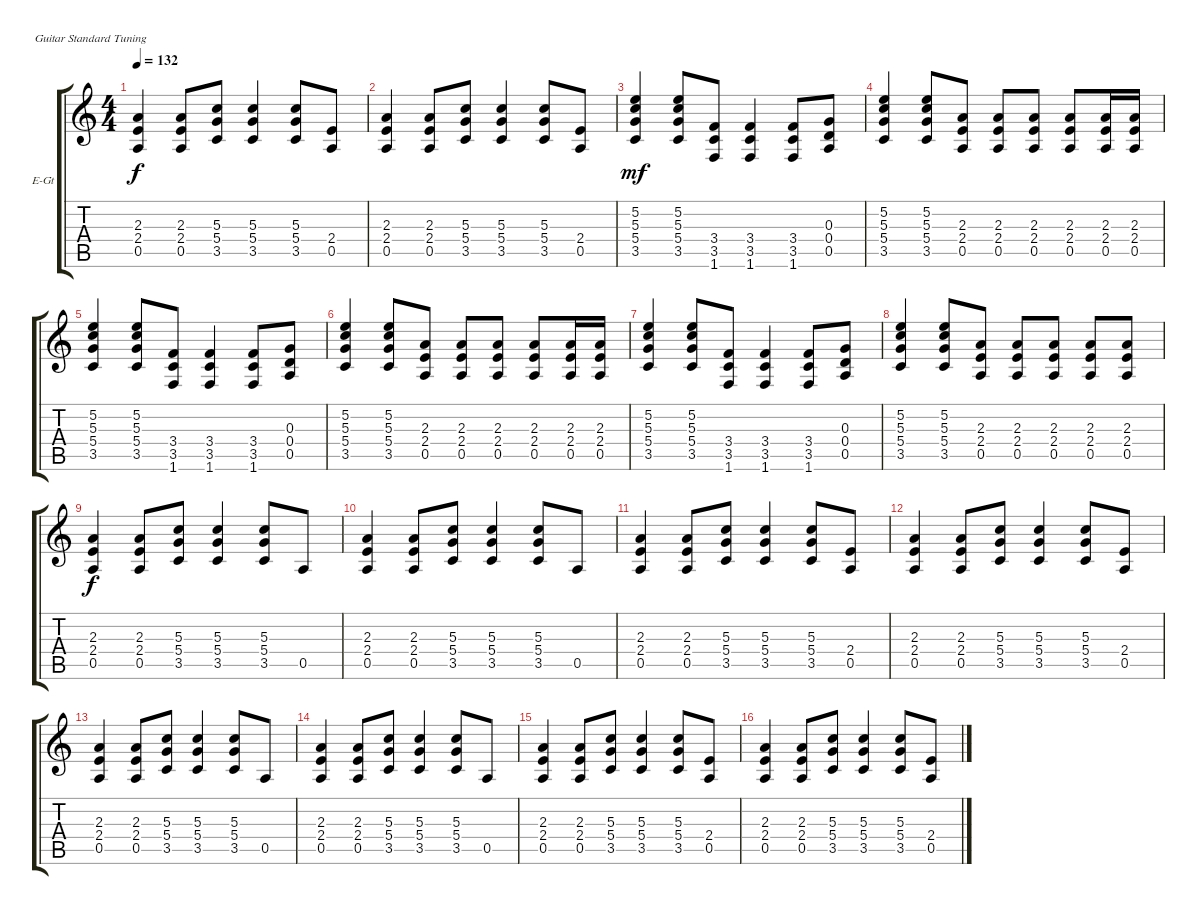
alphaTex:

\defaultSystemsLayout 4
\bracketExtendMode groupsimilarinstruments
\firstSystemTrackNameOrientation horizontal
\otherSystemsTrackNameOrientation horizontal
\track ("Electric Guitar" "E-Gt") {instrument distortionguitar}
\staff {score tabs}
\tuning (E4 B3 G3 D3 A2 E2)
\ts (4 4)
\tempo 132
\clef g2
\ks c
(0.5 2.4 2.3).4{dy f} (0.5 2.4 2.3).8 (3.5 5.4 5.3).8 (3.5 5.4 5.3).4 (3.5 5.4 5.3).8 (0.5 2.4).8 |
(0.5 2.4 2.3).4 (0.5 2.4 2.3).8 (3.5 5.4 5.3).8 (3.5 5.4 5.3).4 (3.5 5.4 5.3).8 (0.5 2.4).8 |
(3.5 5.4 5.3 5.2).4{dy mf} (3.5 5.4 5.3 5.2).8 (1.6 3.5 3.4).8 (1.6 3.5 3.4).4 (1.6 3.5 3.4).8 (0.4 0.3 0.5).8 |
(3.5 5.4 5.3 5.2).4 (3.5 5.4 5.3 5.2).8 (0.5 2.4 2.3).8 (0.5 2.4 2.3).8 (0.5 2.4 2.3).8 (0.5 2.4 2.3).8 (0.5 2.4 2.3).16 (0.5 2.4 2.3).16 |
(3.5 5.4 5.3 5.2).4 (3.5 5.4 5.3 5.2).8 (1.6 3.5 3.4).8 (1.6 3.5 3.4).4 (1.6 3.5 3.4).8 (0.4 0.3 0.5).8 |
(3.5 5.4 5.3 5.2).4 (3.5 5.4 5.3 5.2).8 (0.5 2.4 2.3).8 (0.5 2.4 2.3).8 (0.5 2.4 2.3).8 (0.5 2.4 2.3).8 (0.5 2.4 2.3).16 (0.5 2.4 2.3).16 |
(3.5 5.4 5.3 5.2).4 (3.5 5.4 5.3 5.2).8 (1.6 3.5 3.4).8 (1.6 3.5 3.4).4 (1.6 3.5 3.4).8 (0.4 0.3 0.5).8 |
(3.5 5.4 5.3 5.2).4 (3.5 5.4 5.3 5.2).8 (0.5 2.4 2.3).8 (0.5 2.4 2.3).8 (0.5 2.4 2.3).8 (0.5 2.4 2.3).8 (0.5 2.4 2.3).8 |
(0.5 2.4 2.3).4{dy f} (0.5 2.4 2.3).8 (3.5 5.4 5.3).8 (3.5 5.4 5.3).4 (3.5 5.4 5.3).8 0.5.8 |
(0.5 2.4 2.3).4 (0.5 2.4 2.3).8 (3.5 5.4 5.3).8 (3.5 5.4 5.3).4 (3.5 5.4 5.3).8 0.5.8 |
(0.5 2.4 2.3).4 (0.5 2.4 2.3).8 (3.5 5.4 5.3).8 (3.5 5.4 5.3).4 (3.5 5.4 5.3).8 (0.5 2.4).8 |
(0.5 2.4 2.3).4 (0.5 2.4 2.3).8 (3.5 5.4 5.3).8 (3.5 5.4 5.3).4 (3.5 5.4 5.3).8 (0.5 2.4).8 |
(0.5 2.4 2.3).4 (0.5 2.4 2.3).8 (3.5 5.4 5.3).8 (3.5 5.4 5.3).4 (3.5 5.4 5.3).8 0.5.8 |
(0.5 2.4 2.3).4 (0.5 2.4 2.3).8 (3.5 5.4 5.3).8 (3.5 5.4 5.3).4 (3.5 5.4 5.3).8 0.5.8 |
(0.5 2.4 2.3).4 (0.5 2.4 2.3).8 (3.5 5.4 5.3).8 (3.5 5.4 5.3).4 (3.5 5.4 5.3).8 (0.5 2.4).8 |
(0.5 2.4 2.3).4 (0.5 2.4 2.3).8 (3.5 5.4 5.3).8 (3.5 5.4 5.3).4 (3.5 5.4 5.3).8 (0.5 2.4).8
